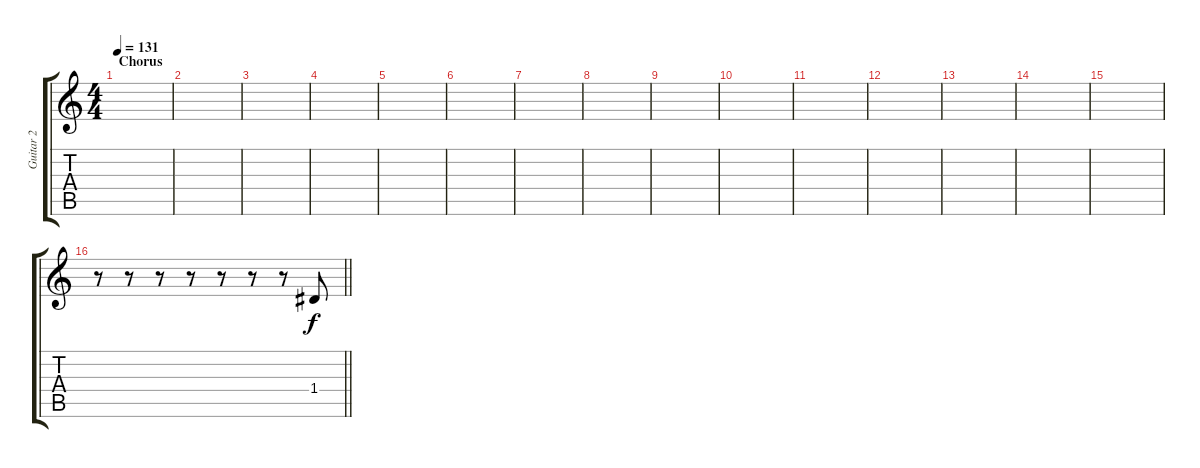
\track ("Guitar 2" "Guitar 2") {instrument overdrivenguitar}
\staff {score tabs}
\tuning (E4 B3 G3 D3 A2 E2) {hide}
\ts (4 4)
\section ("" "Chorus")
\tempo 131
\clef g2
\ks c
|
|
|
|
|
|
|
|
|
|
|
|
|
|
|
\barLineRight lightlight
r.8 r.8 r.8 r.8 r.8 r.8 r.8 1.4.8{dy f volume 14}
